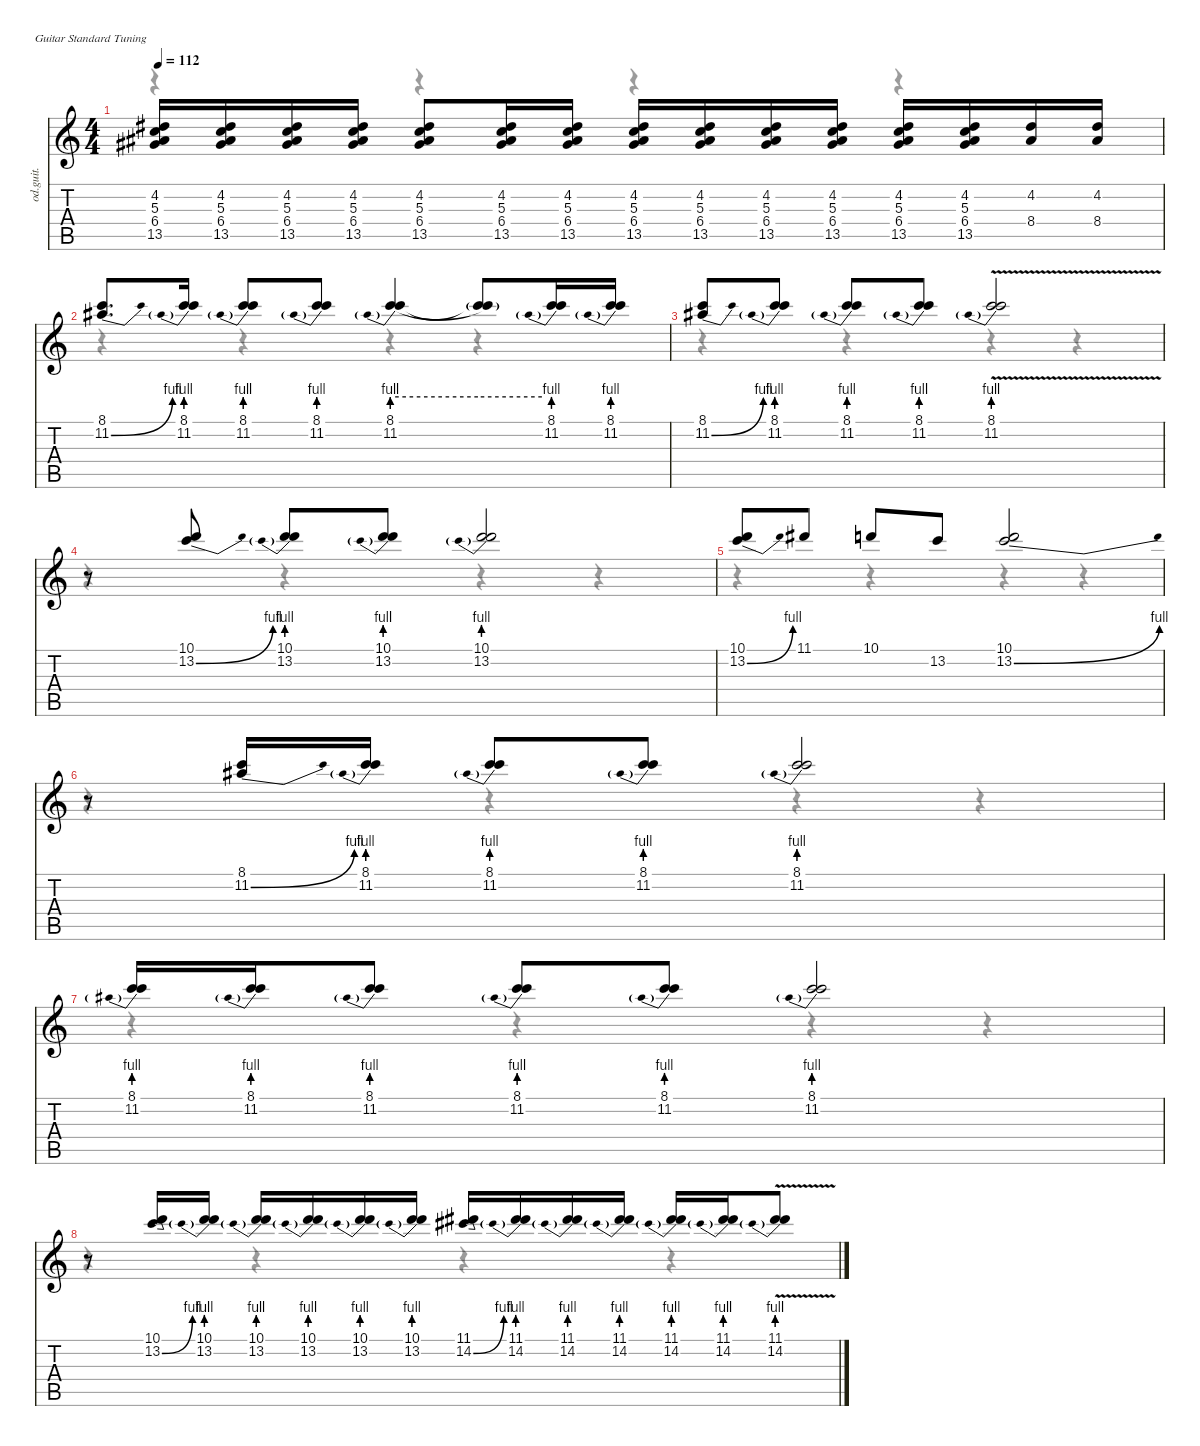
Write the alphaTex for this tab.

\defaultSystemsLayout 4
\hideDynamics
\bracketExtendMode nobrackets
\otherSystemsTrackNameOrientation horizontal
\track ("Electric - Jimi Hendrix" "od.guit.") {instrument overdrivenguitar}
\staff {score tabs}
\tuning (E4 B3 G3 D3 A2 E2)
\voice
\ts (4 4)
\tempo 112
\clef g2
\ks c
(4.2{acc #} 13.5{acc #} 5.3 6.4{acc #}).16{dy f beam Up} (4.2{acc #} 13.5{acc #} 5.3 6.4{acc #}).16{beam Up} (4.2{acc #} 13.5{acc #} 5.3 6.4{acc #}).16{beam Up} (4.2{acc #} 13.5{acc #} 5.3 6.4{acc #}).16{beam Up} (4.2{acc #} 13.5{acc #} 5.3 6.4{acc #}).8{beam Up} (4.2{acc #} 13.5{acc #} 5.3 6.4{acc #}).16{beam Up} (4.2{acc #} 13.5{acc #} 5.3 6.4{acc #}).16{beam Up} (4.2{acc #} 13.5{acc #} 5.3 6.4{acc #}).16{beam Up} (4.2{acc #} 13.5{acc #} 5.3 6.4{acc #}).16{beam Up} (4.2{acc #} 13.5{acc #} 5.3 6.4{acc #}).16{beam Up} (4.2{acc #} 13.5{acc #} 5.3 6.4{acc #}).16{beam Up} (4.2{acc #} 13.5{acc #} 5.3 6.4{acc #}).16{beam Up} (4.2{acc #} 13.5{acc #} 5.3 6.4{acc #}).16{beam Up} (4.2{acc #} 8.4{acc #}).16{beam Up} (4.2{acc #} 8.4{acc #}).16{beam Up} |
(8.1 11.2{be (bend 0 0 30 4) acc #}).8{d beam Up} (8.1 11.2{be (prebend 0 4 60 4)}).16{beam Up} (8.1 11.2{be (prebend 0 4 60 4)}).8{beam Up} (8.1 11.2{be (prebend 0 4 60 4)}).8{beam Up} (8.1 11.2{be (prebend 0 4 60 4)}).4{beam Up} (8.1{t} 11.2{be (hold 0 4 60 4) t}).8{beam Up} (8.1 11.2{be (prebend 0 4 60 4)}).16{beam Up} (8.1 11.2{be (prebend 0 4 60 4)}).16{beam Up} |
(8.1 11.2{be (bend 0 0 30 4) acc #}).8{beam Up} (8.1 11.2{be (prebend 0 4 60 4)}).8{beam Up} (8.1 11.2{be (prebend 0 4 60 4)}).8{beam Up} (8.1 11.2{be (prebend 0 4 60 4)}).8{beam Up} (8.1{v} 11.2{be (prebend 0 4 60 4)}).2{beam Up} |
r.8{beam Up} (10.1 13.2{be (bend 0 0 30 4)}).8{beam Up} (10.1 13.2{be (prebend 0 4 60 4)}).8{beam Up} (10.1 13.2{be (prebend 0 4 60 4)}).8{beam Up} (10.1 13.2{be (prebend 0 4 60 4)}).2{beam Up} |
(10.1 13.2{be (bend 0 0 30 4)}).8{beam Up} 11.1{acc #}.8{beam Up} 10.1.8{beam Up} 13.2.8{beam Up} (10.1 13.2{be (bend 0 0 15 4)}).2{beam Up} |
r.8{beam Up} (8.1 11.2{be (bend 0 0 30 4) acc #}).16{beam Up} (8.1 11.2{be (prebend 0 4 60 4)}).16{beam Up} (8.1 11.2{be (prebend 0 4 60 4)}).8{beam Up} (8.1 11.2{be (prebend 0 4 60 4)}).8{beam Up} (8.1 11.2{be (prebend 0 4 60 4)}).2{beam Up} |
(8.1 11.2{be (prebend 0 4 60 4)}).16{beam Up} (8.1 11.2{be (prebend 0 4 60 4)}).16{beam Up} (8.1 11.2{be (prebend 0 4 60 4)}).8{beam Up} (8.1 11.2{be (prebend 0 4 60 4)}).8{beam Up} (8.1 11.2{be (prebend 0 4 60 4)}).8{beam Up} (8.1 11.2{be (prebend 0 4 60 4)}).2{beam Up} |
r.8{beam Up} (10.1 13.2{be (bend 0 0 30 4)}).16{beam Up} (10.1 13.2{be (prebend 0 4 60 4)}).16{beam Up} (10.1 13.2{be (prebend 0 4 60 4)}).16{beam Up} (10.1 13.2{be (prebend 0 4 60 4)}).16{beam Up} (10.1 13.2{be (prebend 0 4 60 4)}).16{beam Up} (10.1 13.2{be (prebend 0 4 60 4)}).16{beam Up} (11.1{acc #} 14.2{be (bend 0 0 30 4) acc #}).16{beam Up} (11.1{acc #} 14.2{be (prebend 0 4 60 4)}).16{beam Up} (11.1{acc #} 14.2{be (prebend 0 4 60 4)}).16{beam Up} (11.1{acc #} 14.2{be (prebend 0 4 60 4)}).16{beam Up} (11.1{acc #} 14.2{be (prebend 0 4 60 4)}).16{beam Up} (11.1{acc #} 14.2{be (prebend 0 4 60 4)}).16{beam Up} (11.1{v acc #} 14.2{be (prebend 0 4 60 4)}).8{beam Up}
\voice
\clef g2
\ottava regular
\simile none
\ks c
r.4{dy mf beam Down} r.4{beam Down} r.4{beam Down} r.4{beam Down} |
r.4{beam Down} r.4{beam Down} r.4{beam Down} r.4{beam Down} |
r.4{beam Down} r.4{beam Down} r.4{beam Down} r.4{beam Down} |
r.4{beam Down} r.4{beam Down} r.4{beam Down} r.4{beam Down} |
r.4{beam Down} r.4{beam Down} r.4{beam Down} r.4{beam Down} |
r.4{beam Down} r.4{beam Down} r.4{beam Down} r.4{beam Down} |
r.4{beam Down} r.4{beam Down} r.4{beam Down} r.4{beam Down} |
r.4{beam Down} r.4{beam Down} r.4{beam Down} r.4{beam Down}
